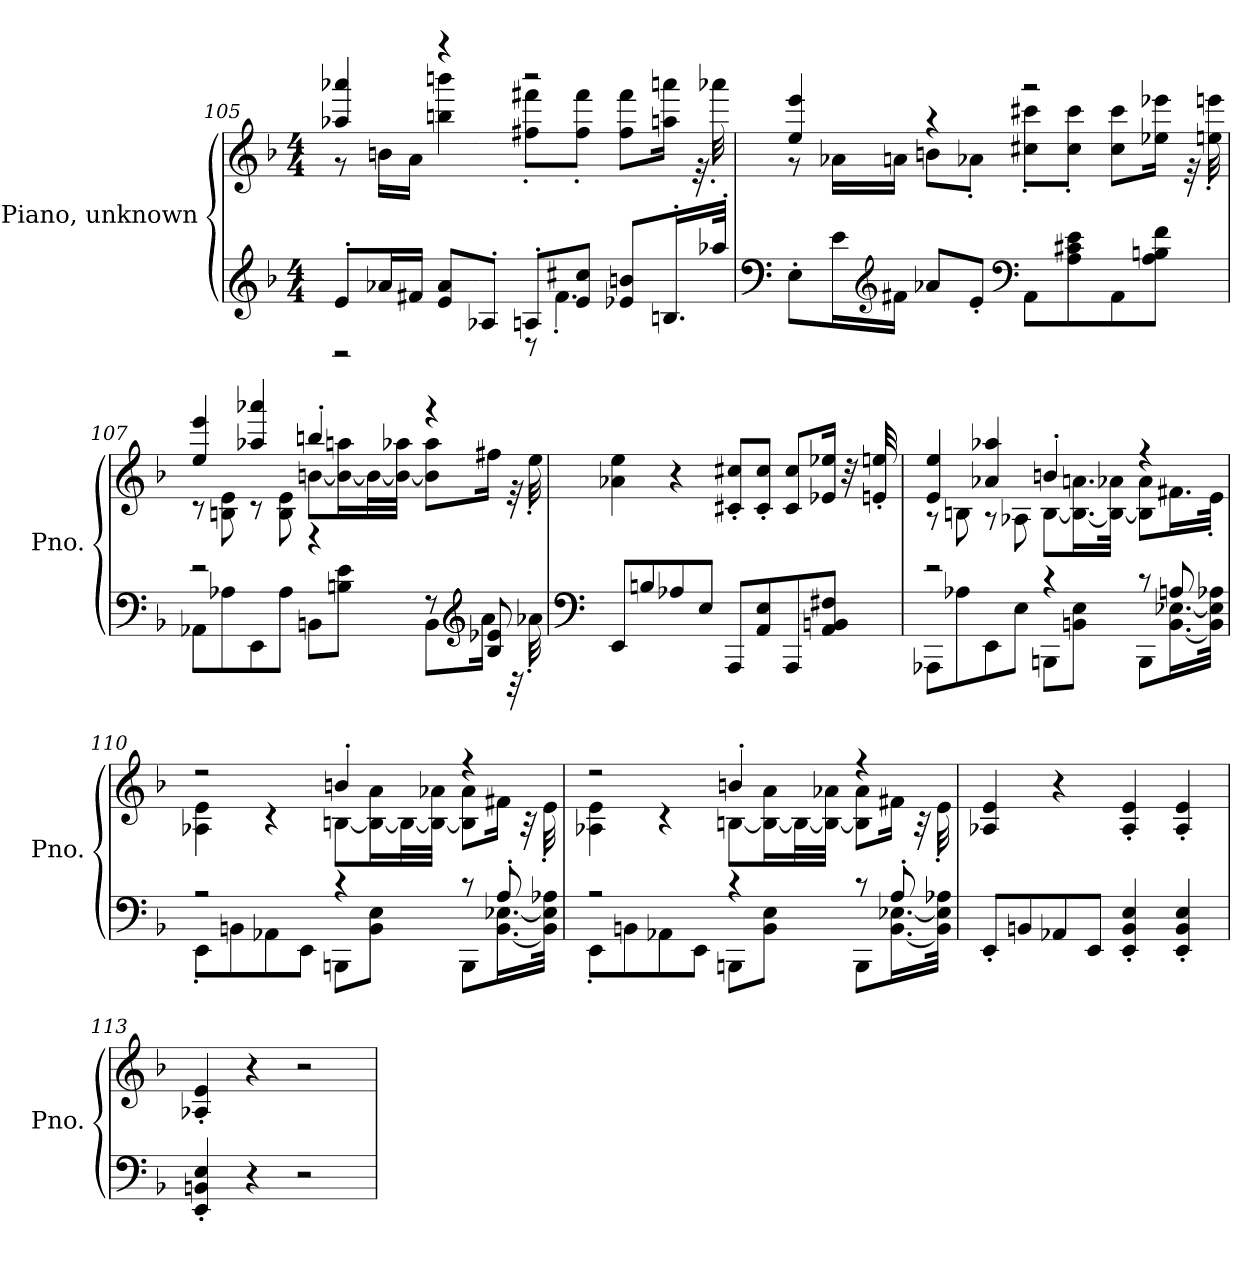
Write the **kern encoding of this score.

**kern	**kern
*part1	*part1
*staff2	*staff1
*I"Piano, unknown	*
*I'Pno.	*
!!LO:LB:g=z
*clefG2	*clefG2
*k[b-]	*k[b-]
*M4/4	*M4/4
=105	=105
*^	*^
8e'/L	2r	4aa-X/ 4aaa-X/	8r
16a-X/L	.	.	16bn\LL
16f#X/JJ	.	.	16a\JJ
8e/ 8a-/L	.	4r	4bbn\ 4bbbn\
8A-X'/J	.	.	.
8An'/L	8r	2r	8ff#X\' 8fff#X\'L
8e/ 8cc#X/J	4.f#'\	.	8ff#\' 8fff#\'J
8e-X/ 8bn/L	.	.	8ff#\ 8fff#\L
16.Bn'/L	.	.	16aan\ 16aaan\Jk
.	.	.	32r
32aa-X'/JJk	.	.	32aaa-X'\
*v	*v	*	*
=106	=106	=106
*clefF4	*	*
8E'\L	4ee/ 4eee/	8r
16e\L	.	16a-X\LL
*clefG2	*	*
16f#X\JJ	.	16an\JJ
8a-X/L	4r	8bn\L
8e'/J	.	8a-X'\J
*clefF4	*	*
8AA\L	2r	8cc#X\' 8ccc#X\'L
8A\ 8c#X\ 8e\	.	8cc#\' 8ccc#\'J
8AA\	.	8cc#\ 8ccc#\L
8A\ 8Bn\ 8f#\J	.	16ee-X\ 16eee-X\Jk
.	.	32r
.	.	32een\' 32eeen\'
!!LO:LB:g=z	!!
=107	=107	=107
*^	*	*
2r	8AA-X\L	4ee/ 4eee/	8r
.	8A-X\	.	8Bn\ 8e\
.	8EE\	4aa-X/ 4aaa-X/	8r
.	8A-\J	.	8B\ 8e\
4r	8BBn\L	4bbn'/	[8bn\L
.	8Bn\ 8e\J	.	16b\_ 16aan\L
.	.	.	32b\L_
.	.	.	32b\_ 32aa-X\JJJ
8r	8BB\L	4r	8b\] 8aa-\L
*clefG2	*	*	*
8B/ 8e-X/	16a\Jk	.	16ff#X\Jk
.	32r	.	32r
.	32a-X'\	.	32ee'\
*v	*v	*	*
*	*v	*v
=108	=108
*clefF4	*
8EE/L	4a-X\ 4ee\
8Bn/	.
8A-X/	4r
8E/J	.
8AAA/L	8c#X/' 8cc#X/'L
8AA/ 8E/	8c#/' 8cc#/'J
8AAA/	8c#/ 8cc#/L
8AA/ 8BBn/ 8F#X/J	16e-X/ 16ee-X/Jk
.	32r
.	32en/' 32een/'
!!LO:PB:g=z
=109	=109
*^	*^
2r	8AAA-X\L	4e/ 4ee/	8r
.	8A-X\	.	8Bn\
.	8EE\	4a-X/ 4aa-X/	8r
.	8E\J	.	8A-X\
4r	8BBBn\L	4bn'/	[8B\L
.	8BBn\ 8E\J	.	16.B\_ 16.an\L
.	.	.	32B\_ 32a-X\JJk
8r	8BBB\L	4r	8B\] 8a-\L
8An/	[16.BB\ [16.E-X\L	.	16.f#X\L
.	32BB\] 32E-\] 32A-X\JJk	.	32e'\JJk
=110	=110	=110	=110
2r	8EE'\L	2r	4A-X\ 4e\
.	8BBn\	.	.
.	8AA-X\	.	4r
.	8EE\J	.	.
4r	8BBBn\L	4bn'/	[8Bn\L
.	8BB\ 8E\J	.	16B\_ 16a\L
.	.	.	32B\L_
.	.	.	32B\_ 32a-X\JJJ
8r	8BBB\L	4r	8B\] 8a-\L
8A'/	[16.BB\ [16.E-X\L	.	16f#X\Jk
.	.	.	32r
.	32BB\] 32E-\] 32A-X\JJk	.	32e'\
!!LO:LB:g=z	!!
=111	=111	=111	=111
2r	8EE'\L	2r	4A-X\ 4e\
.	8BBn\	.	.
.	8AA-X\	.	4r
.	8EE\J	.	.
4r	8BBBn\L	4bn'/	[8Bn\L
.	8BB\ 8E\J	.	16B\_ 16a\L
.	.	.	32B\L_
.	.	.	32B\_ 32a-X\JJJ
8r	8BBB\L	4r	8B\] 8a-\L
8A'/	[16.BB\ [16.E-X\L	.	16f#X\Jk
.	.	.	32r
.	32BB\] 32E-\] 32A-X\JJk	.	32e'\
*v	*v	*	*
*	*v	*v
=112	=112
8EE'/L	4A-X/ 4e/
8BBn/	.
8AA-X/	4r
8EE/J	.
4EE/' 4BB/' 4E/'	4A-/' 4e/'
4EE/' 4BB/' 4E/'	4A-/' 4e/'
=113	=113
4EE/' 4BBn/' 4E/'	4A-X/' 4e/'
4r	4r
2r	2r
=	=
*-	*-
